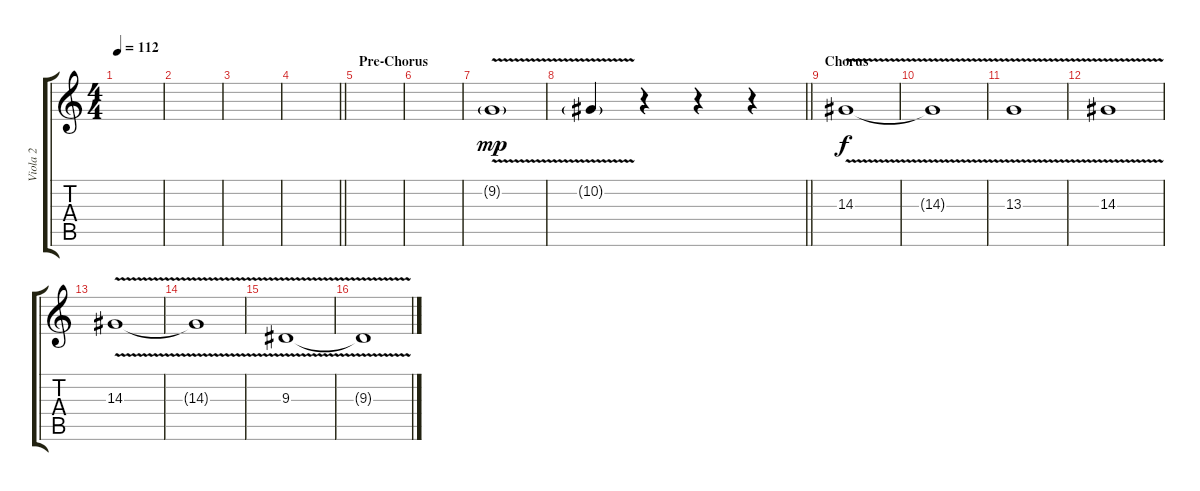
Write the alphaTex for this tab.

\track ("Viola 2" "Viola 2") {instrument viola}
\staff {score tabs}
\tuning (Eb4 Bb3 Gb3 Db3 Ab2 Db2) {hide}
\ts (4 4)
\tempo 112
\clef g2
\ks c
|
|
|
\barLineRight lightlight
|
\section ("" "Pre-Chorus")
|
|
9.2{v g}.1{dy mp volume 10} |
\barLineRight lightlight
10.2{v g}.4 r.4 r.4 r.4 |
\section ("" "Chorus")
14.3{v}.1{dy f volume 9} |
14.3{t}.1 |
13.3{v}.1 |
14.3{v}.1 |
14.3{v}.1 |
14.3{t}.1 |
9.3{v}.1 |
9.3{t}.1
